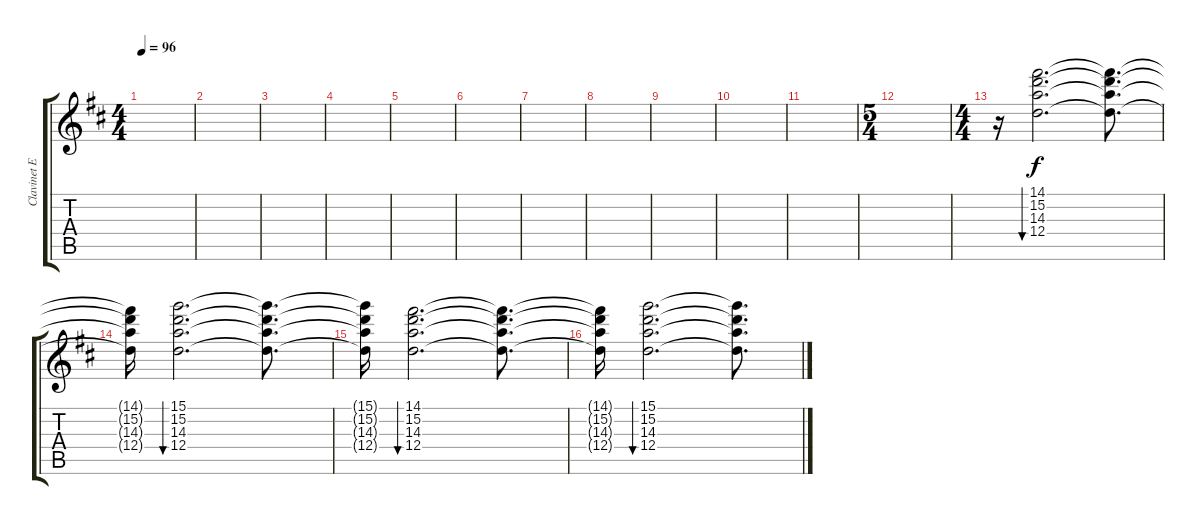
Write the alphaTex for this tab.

\track ("Clavinet Echo" "Clavinet E") {instrument acousticguitarsteel}
\staff {score tabs}
\tuning (E4 B3 G3 D3 A2 E2) {hide}
\ts (4 4)
\tempo 96
\clef g2
\ks d
|
|
|
|
|
|
|
|
|
|
|
\ts (5 4)
|
\ts (4 4)
r.16 (14.1 15.2 14.3 12.4).2{d bu 240} (14.1{t} 15.2{t} 14.3{t} 12.4{t}).8{d} |
(14.1{t} 15.2{t} 14.3{t} 12.4{t}).16 (15.1 15.2 14.3 12.4).2{d bu 240} (15.1{t} 15.2{t} 14.3{t} 12.4{t}).8{d} |
(15.1{t} 15.2{t} 14.3{t} 12.4{t}).16 (14.1 15.2 14.3 12.4).2{d bu 240} (14.1{t} 15.2{t} 14.3{t} 12.4{t}).8{d} |
(14.1{t} 15.2{t} 14.3{t} 12.4{t}).16 (15.1 15.2 14.3 12.4).2{d bu 240} (15.1{t} 15.2{t} 14.3{t} 12.4{t}).8{d}
